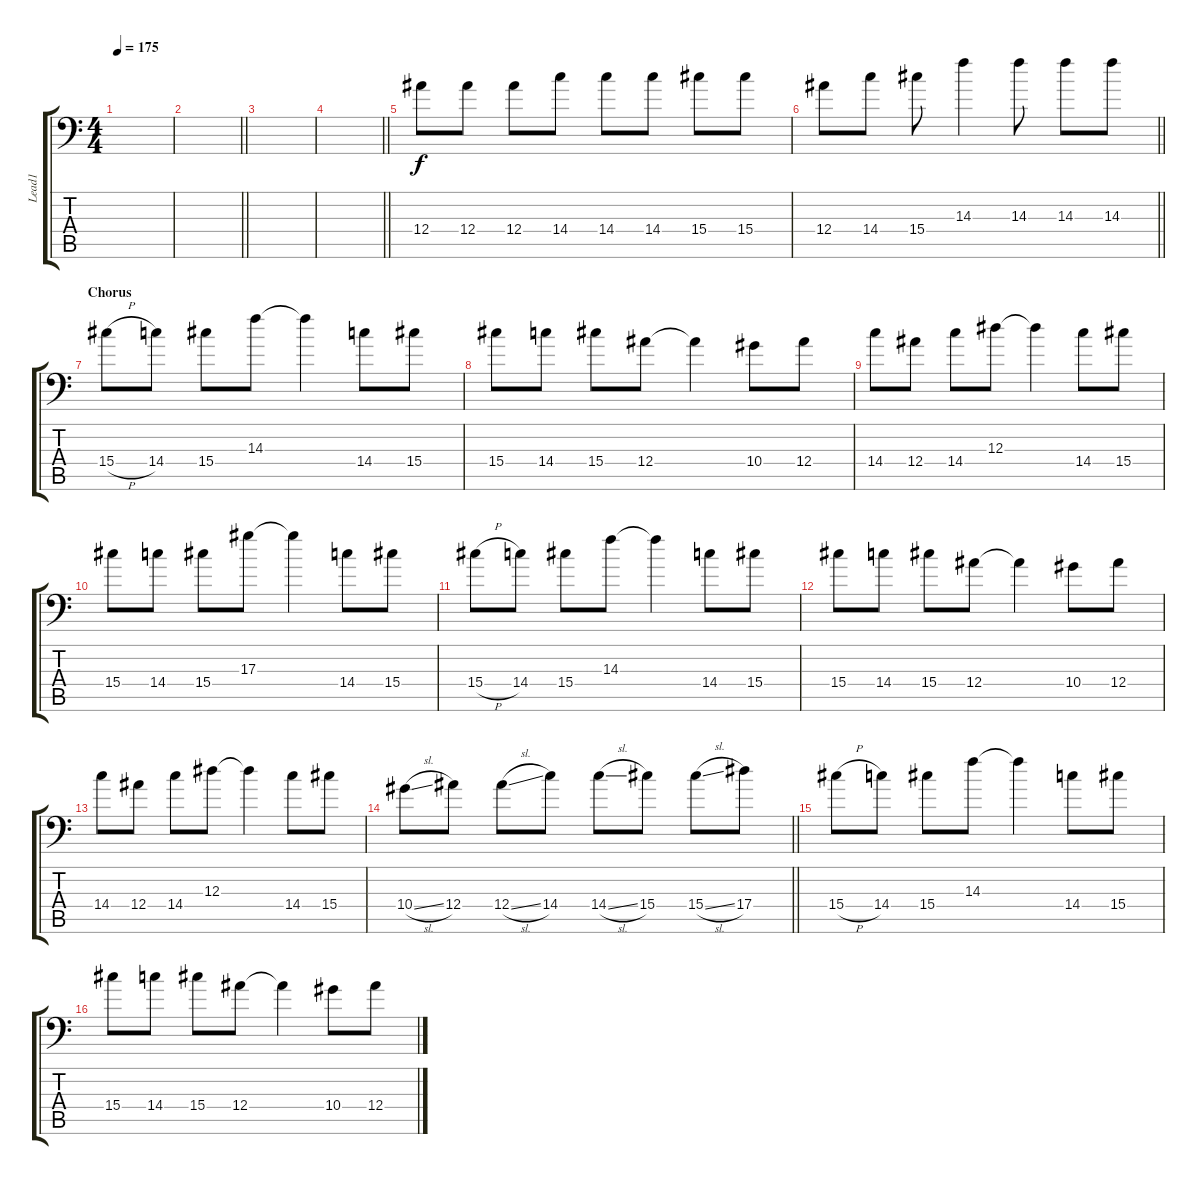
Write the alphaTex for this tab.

\track ("Lead1" "Lead1") {instrument overdrivenguitar}
\staff {score tabs}
\tuning (C4 G3 Eb3 Bb2 F2 Bb1) {hide}
\ts (4 4)
\tempo 175
\clef f4
\ks c
|
\barLineRight lightlight
|
|
\barLineRight lightlight
|
12.4.8 12.4.8 12.4.8 14.4.8 14.4.8 14.4.8 15.4.8 15.4.8 |
\barLineRight lightlight
12.4.8 14.4.8 15.4.8 14.3.4 14.3.8 14.3.8 14.3.8 |
\section ("" "Chorus")
15.4{h}.8 14.4.8 15.4.8 14.3.8 14.3{t}.4 14.4.8 15.4.8 |
15.4.8 14.4.8 15.4.8 12.4.8 12.4{t}.4 10.4.8 12.4.8 |
14.4.8 12.4.8 14.4.8 12.3.8 12.3{t}.4 14.4.8 15.4.8 |
15.4.8 14.4.8 15.4.8 17.3.8 17.3{t}.4 14.4.8 15.4.8 |
15.4{h}.8 14.4.8 15.4.8 14.3.8 14.3{t}.4 14.4.8 15.4.8 |
15.4.8 14.4.8 15.4.8 12.4.8 12.4{t}.4 10.4.8 12.4.8 |
14.4.8 12.4.8 14.4.8 12.3.8 12.3{t}.4 14.4.8 15.4.8 |
\barLineRight lightlight
10.4{sl}.8 12.4.8 12.4{sl}.8 14.4.8 14.4{sl}.8 15.4.8 15.4{sl}.8 17.4.8 |
15.4{h}.8 14.4.8 15.4.8 14.3.8 14.3{t}.4 14.4.8 15.4.8 |
15.4.8 14.4.8 15.4.8 12.4.8 12.4{t}.4 10.4.8 12.4.8
